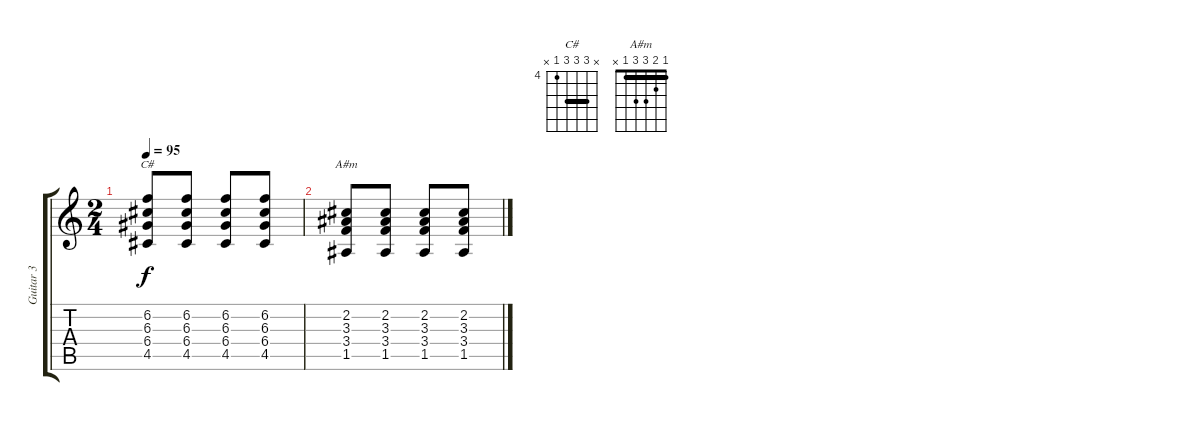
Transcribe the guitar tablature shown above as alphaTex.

\track ("Guitar 3" "Guitar 3") {instrument distortionguitar}
\staff {score tabs}
\tuning (E4 B3 G3 D3 A2 E2) {hide}
\chord ("C#" x 6 6 6 4 x) {firstfret 4 barre 6}
\chord ("A#m" 1 2 3 3 1 x) {barre 1}
\ts (2 4)
\tempo 95
\clef g2
\ks c
(6.2 6.3 6.4 4.5).8{ch "C#" dy f} (6.2 6.3 6.4 4.5).8 (6.2 6.3 6.4 4.5).8 (6.2 6.3 6.4 4.5).8 |
(2.2 3.3 3.4 1.5).8{ch "A#m"} (2.2 3.3 3.4 1.5).8 (2.2 3.3 3.4 1.5).8 (2.2 3.3 3.4 1.5).8
